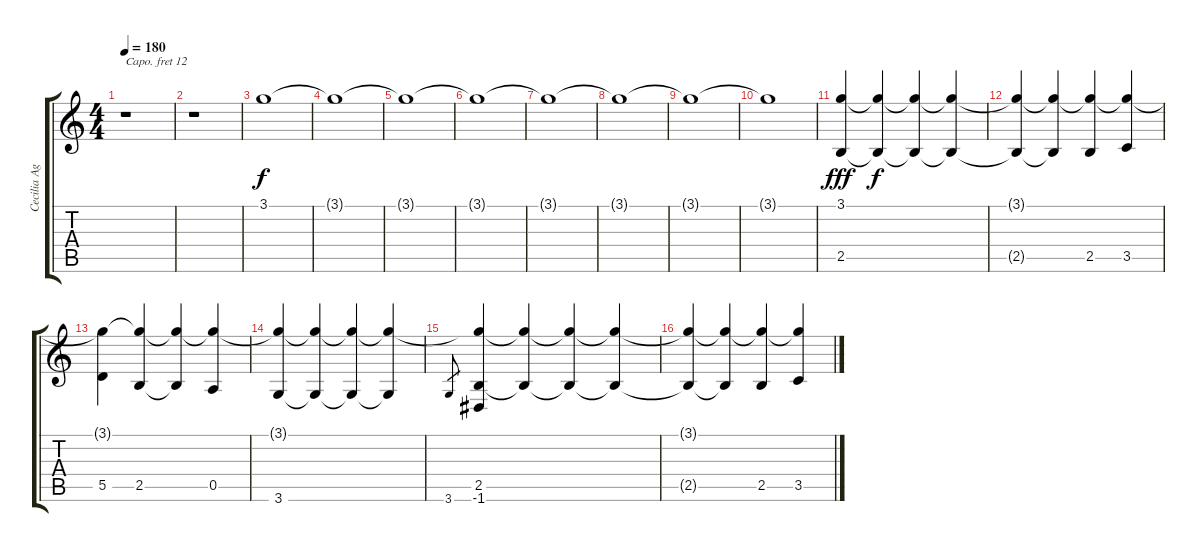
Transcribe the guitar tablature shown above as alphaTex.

\track ("Cecilia Aguayo (Sintetizador 3)" "Cecilia Ag") {instrument synthstrings1}
\staff {score tabs}
\capo 12
\tuning (E4 B3 G3 D3 A2 E2) {hide}
\ts (4 4)
\tempo 180
\clef g2
\ks c
r.1{dy f} |
r.1 |
3.1.1 |
3.1{t}.1 |
3.1{t}.1 |
3.1{t}.1 |
3.1{t}.1 |
3.1{t}.1 |
3.1{t}.1 |
3.1{t}.1 |
(3.1 2.5).4{dy fff} (3.1{t} 2.5{t}).4{dy f} (3.1{t} 2.5{t}).4 (3.1{t} 2.5{t}).4 |
(3.1{t} 2.5{t}).4 (3.1{t} 2.5{t}).4 (3.1{t} 2.5).4 (3.1{t} 3.5).4 |
(3.1{t} 5.5).4 (3.1{t} 2.5).4 (3.1{t} 2.5{t}).4 (3.1{t} 0.5).4 |
(3.1{t} 3.6).4 (3.1{t} 3.6{t}).4 (3.1{t} 3.6{t}).4 (3.1{t} 3.6{t}).4 |
3.6.8{gr} (3.1{t} 2.5 -1.6).4 (3.1{t} 2.5{t}).4 (3.1{t} 2.5{t}).4 (3.1{t} 2.5{t}).4 |
(3.1{t} 2.5{t}).4 (3.1{t} 2.5{t}).4 (3.1{t} 2.5).4 (3.1{t} 3.5).4
